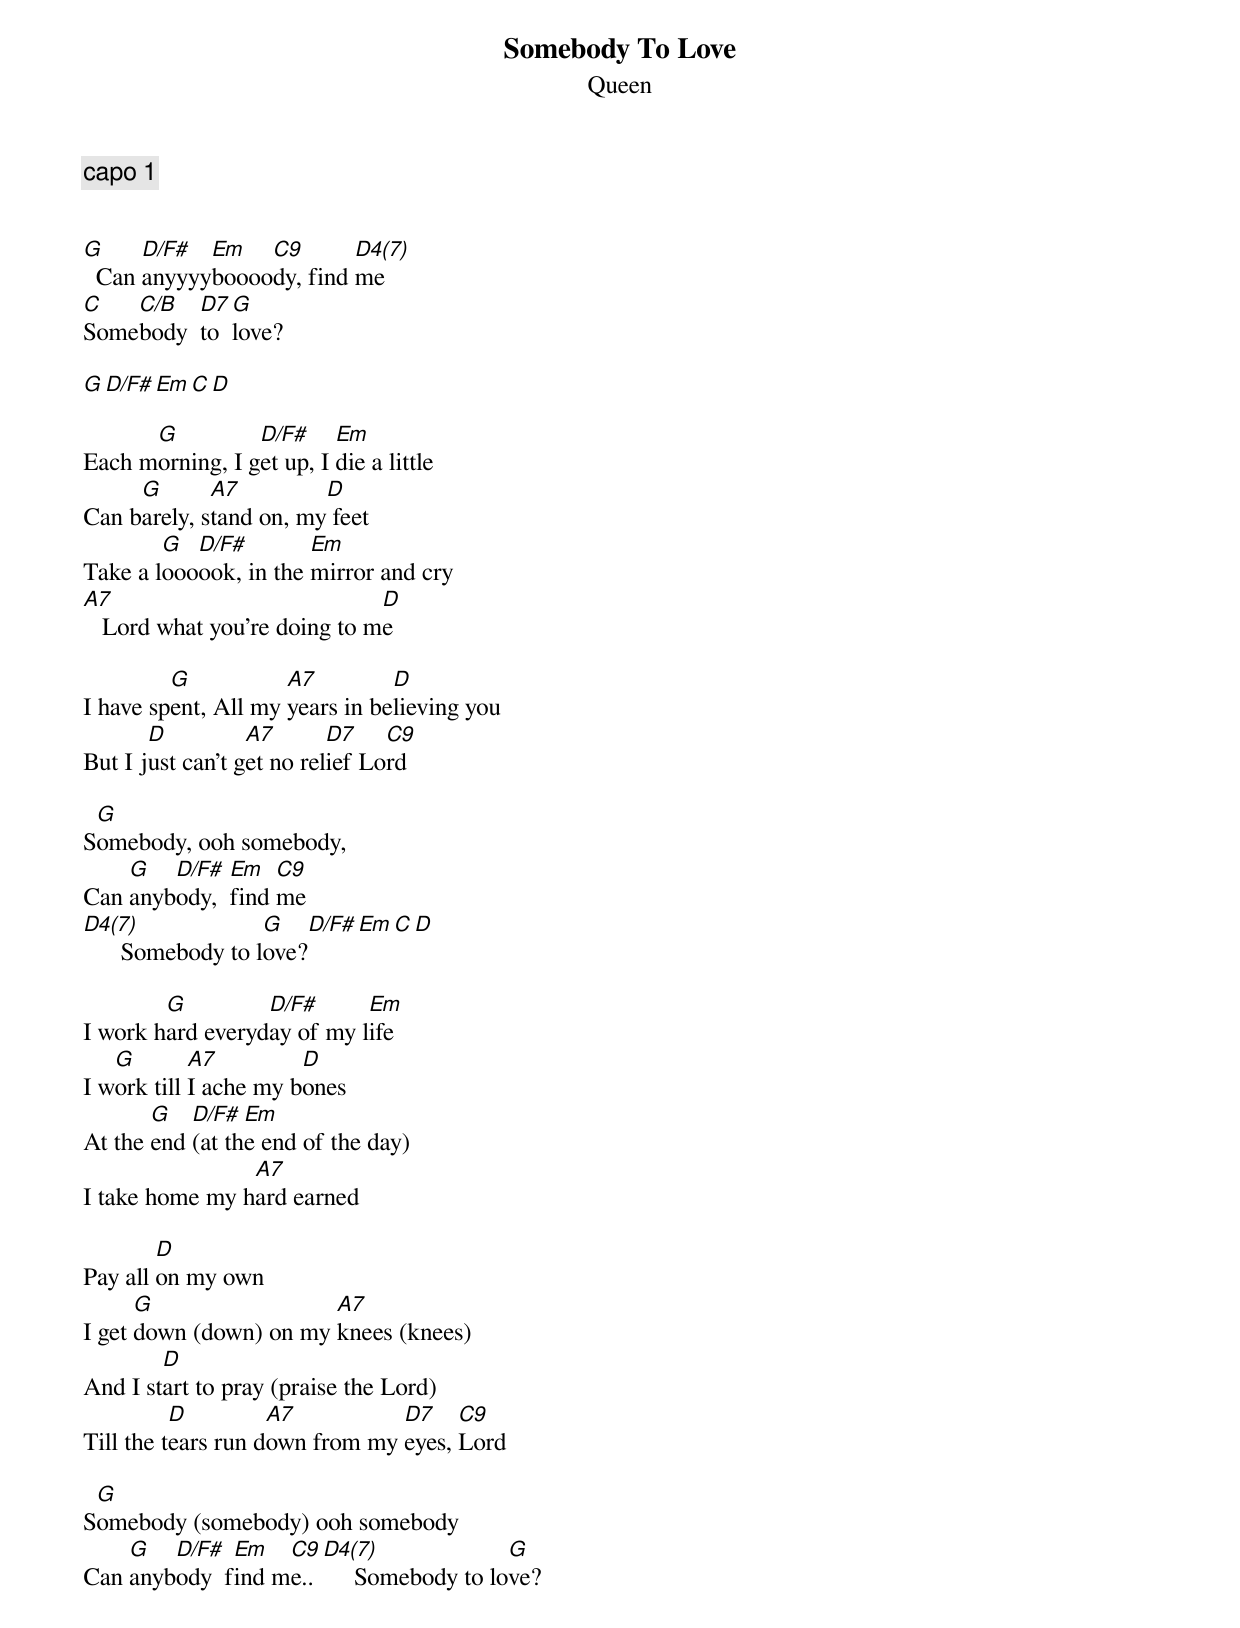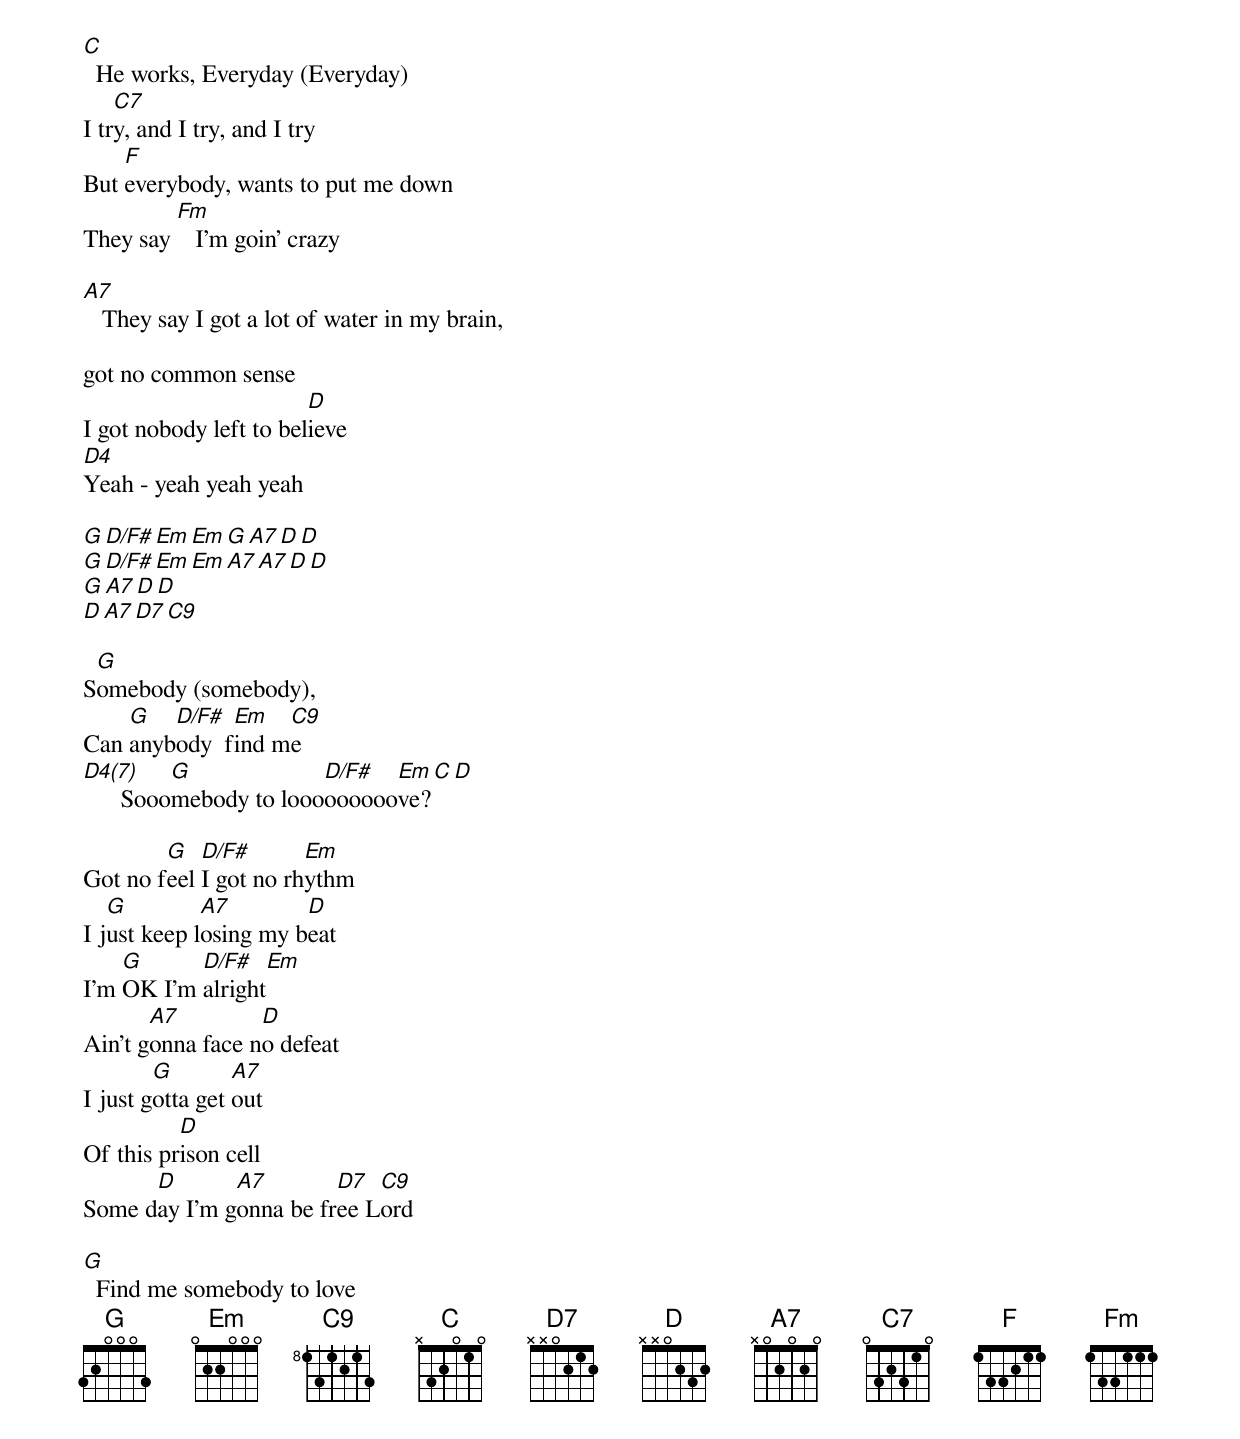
Somebody To Love
Queen

capo 1


G     D/F#  Em   C9       D4(7)
  Can anyyyyboooody, find me
C   C/B   D7  G
Somebody  to  love?

G  D/F#  Em  C  D

      G          D/F#     Em
Each morning, I get up, I die a little
     G       A7         D
Can barely, stand on, my feet
        G  D/F#        Em
Take a loooook, in the mirror and cry
A7                            D
   Lord what you're doing to me

         G           A7         D
I have spent, All my years in believing you
       D          A7       D7    C9
But I just can't get no relief Lord

 G
Somebody, ooh somebody,
    G   D/F#  Em   C9
Can anybody,  find me
D4(7)              G    D/F#  Em  C  D
      Somebody to love?

        G         D/F#      Em
I work hard everyday of my life
   G        A7         D
I work till I ache my bones
       G   D/F#  Em
At the end (at the end of the day)
                A7
I take home my hard earned

        D
Pay all on my own
      G                 A7
I get down (down) on my knees (knees)
        D
And I start to pray (praise the Lord)
          D         A7          D7    C9
Till the tears run down from my eyes, Lord

 G
Somebody (somebody) ooh somebody
    G   D/F#  Em   C9  D4(7)              G
Can anybody  find me..      Somebody to love?

C
  He works, Everyday (Everyday)
    C7
I try, and I try, and I try
    F
But everybody, wants to put me down
         Fm
They say    I'm goin' crazy

A7
   They say I got a lot of water in my brain,

got no common sense
                        D
I got nobody left to believe
D4
Yeah - yeah yeah yeah

G  D/F#  Em  Em  G  A7  D  D
G  D/F#  Em  Em  A7 A7  D  D
G  A7  D  D
D  A7  D7  C9

 G
Somebody (somebody),
    G   D/F#  Em   C9
Can anybody  find me
D4(7)     G             D/F#  Em  C  D
      Sooomebody to looooooooove?

        G   D/F#       Em
Got no feel I got no rhythm
   G         A7        D
I just keep losing my beat
    G      D/F#   Em
I'm OK I'm alright
       A7         D
Ain't gonna face no defeat
        G        A7
I just gotta get out
          D
Of this prison cell
      D       A7        D7  C9
Some day I'm gonna be free Lord

G
  Find me somebody to love
